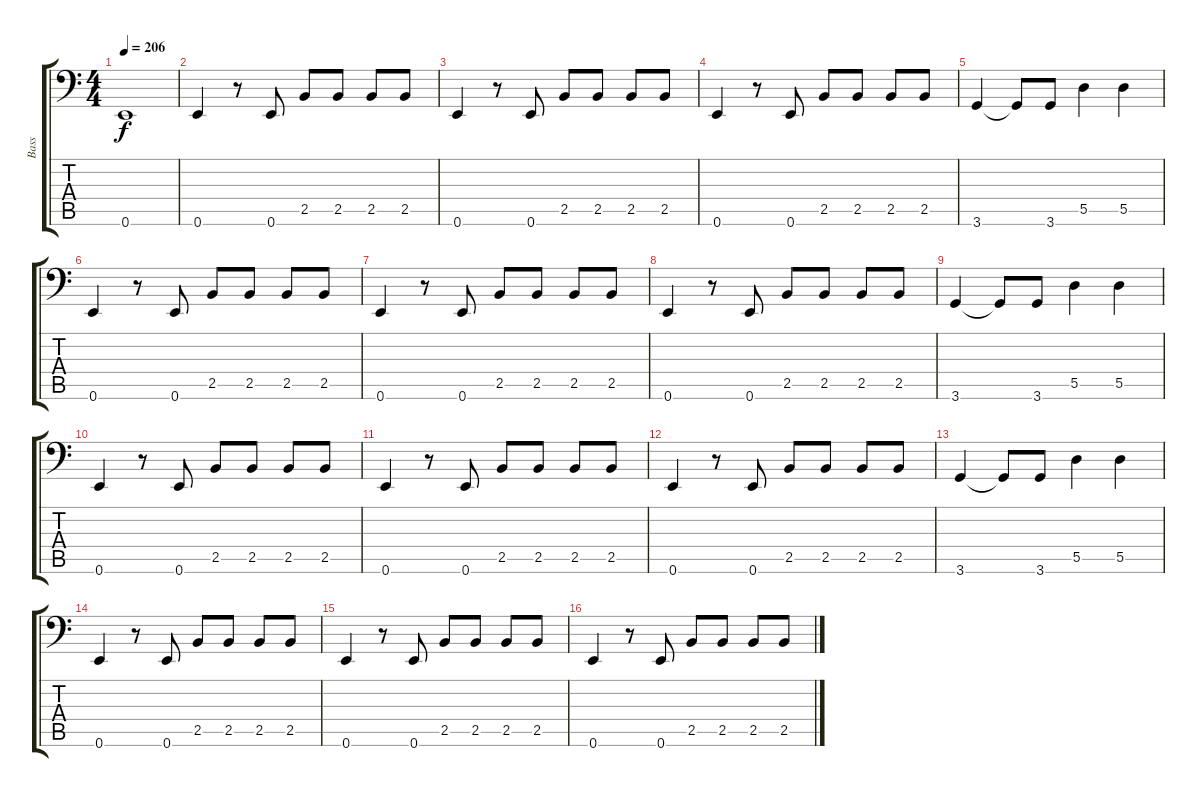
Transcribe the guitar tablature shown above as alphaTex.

\track ("Bass" "Bass") {instrument electricbasspick}
\staff {score tabs}
\tuning (E3 B2 G2 D2 A1 E1) {hide}
\ts (4 4)
\tempo 206
\clef f4
\ks c
0.6{t}.1{dy f} |
0.6.4 r.8 0.6.8 2.5.8 2.5.8 2.5.8 2.5.8 |
0.6.4 r.8 0.6.8 2.5.8 2.5.8 2.5.8 2.5.8 |
0.6.4 r.8 0.6.8 2.5.8 2.5.8 2.5.8 2.5.8 |
3.6.4 3.6{t}.8 3.6.8 5.5.4 5.5.4 |
0.6.4 r.8 0.6.8 2.5.8 2.5.8 2.5.8 2.5.8 |
0.6.4 r.8 0.6.8 2.5.8 2.5.8 2.5.8 2.5.8 |
0.6.4 r.8 0.6.8 2.5.8 2.5.8 2.5.8 2.5.8 |
3.6.4 3.6{t}.8 3.6.8 5.5.4 5.5.4 |
0.6.4 r.8 0.6.8 2.5.8 2.5.8 2.5.8 2.5.8 |
0.6.4 r.8 0.6.8 2.5.8 2.5.8 2.5.8 2.5.8 |
0.6.4 r.8 0.6.8 2.5.8 2.5.8 2.5.8 2.5.8 |
3.6.4 3.6{t}.8 3.6.8 5.5.4 5.5.4 |
0.6.4 r.8 0.6.8 2.5.8 2.5.8 2.5.8 2.5.8 |
0.6.4 r.8 0.6.8 2.5.8 2.5.8 2.5.8 2.5.8 |
0.6.4 r.8 0.6.8 2.5.8 2.5.8 2.5.8 2.5.8
